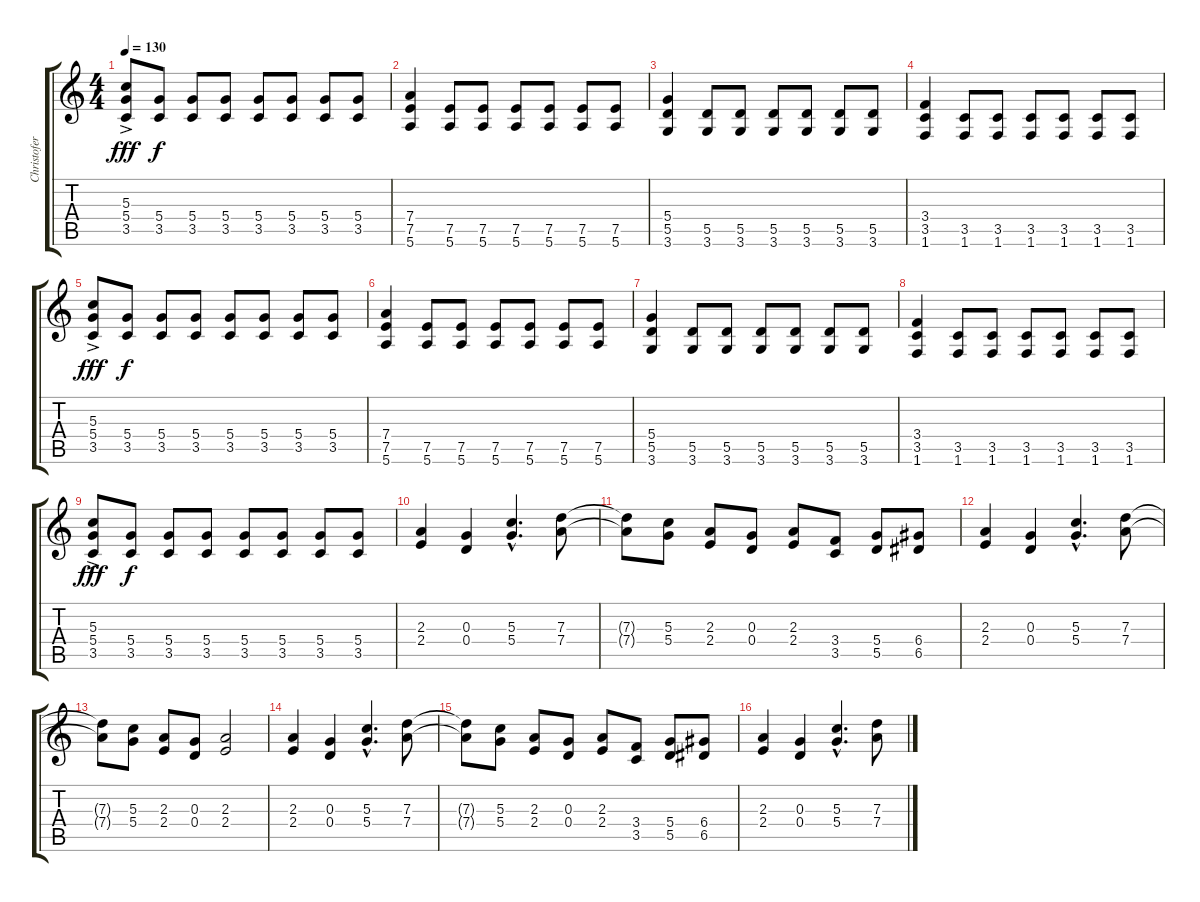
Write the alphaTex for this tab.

\track ("Christofer Johnsson" "Christofer") {instrument distortionguitar}
\staff {score tabs}
\tuning (E4 B3 G3 D3 A2 E2) {hide}
\ts (4 4)
\tempo 130
\clef g2
\ks c
(5.3 5.4 3.5{ac}).8{dy fff} (5.4 3.5).8{dy f} (5.4 3.5).8 (5.4 3.5).8 (5.4 3.5).8 (5.4 3.5).8 (5.4 3.5).8 (5.4 3.5).8 |
(7.4 7.5 5.6).4 (7.5 5.6).8 (7.5 5.6).8 (7.5 5.6).8 (7.5 5.6).8 (7.5 5.6).8 (7.5 5.6).8 |
(5.4 5.5 3.6).4 (5.5 3.6).8 (5.5 3.6).8 (5.5 3.6).8 (5.5 3.6).8 (5.5 3.6).8 (5.5 3.6).8 |
(3.4 3.5 1.6).4 (3.5 1.6).8 (3.5 1.6).8 (3.5 1.6).8 (3.5 1.6).8 (3.5 1.6).8 (3.5 1.6).8 |
(5.3 5.4 3.5{ac}).8{dy fff} (5.4 3.5).8{dy f} (5.4 3.5).8 (5.4 3.5).8 (5.4 3.5).8 (5.4 3.5).8 (5.4 3.5).8 (5.4 3.5).8 |
(7.4 7.5 5.6).4 (7.5 5.6).8 (7.5 5.6).8 (7.5 5.6).8 (7.5 5.6).8 (7.5 5.6).8 (7.5 5.6).8 |
(5.4 5.5 3.6).4 (5.5 3.6).8 (5.5 3.6).8 (5.5 3.6).8 (5.5 3.6).8 (5.5 3.6).8 (5.5 3.6).8 |
(3.4 3.5 1.6).4 (3.5 1.6).8 (3.5 1.6).8 (3.5 1.6).8 (3.5 1.6).8 (3.5 1.6).8 (3.5 1.6).8 |
(5.3 5.4 3.5{ac}).8{dy fff} (5.4 3.5).8{dy f} (5.4 3.5).8 (5.4 3.5).8 (5.4 3.5).8 (5.4 3.5).8 (5.4 3.5).8 (5.4 3.5).8 |
(2.3 2.4).4 (0.3 0.4).4 (5.3{hac} 5.4{hac}).4{d} (7.3 7.4).8 |
(7.3{t} 7.4{t}).8 (5.3 5.4).8 (2.3 2.4).8 (0.3 0.4).8 (2.3 2.4).8 (3.4 3.5).8 (5.4 5.5).8 (6.4 6.5).8 |
(2.3 2.4).4 (0.3 0.4).4 (5.3{hac} 5.4{hac}).4{d} (7.3 7.4).8 |
(7.3{t} 7.4{t}).8 (5.3 5.4).8 (2.3 2.4).8 (0.3 0.4).8 (2.3 2.4).2 |
(2.3 2.4).4 (0.3 0.4).4 (5.3{hac} 5.4{hac}).4{d} (7.3 7.4).8 |
(7.3{t} 7.4{t}).8 (5.3 5.4).8 (2.3 2.4).8 (0.3 0.4).8 (2.3 2.4).8 (3.4 3.5).8 (5.4 5.5).8 (6.4 6.5).8 |
(2.3 2.4).4 (0.3 0.4).4 (5.3{hac} 5.4{hac}).4{d} (7.3 7.4).8
